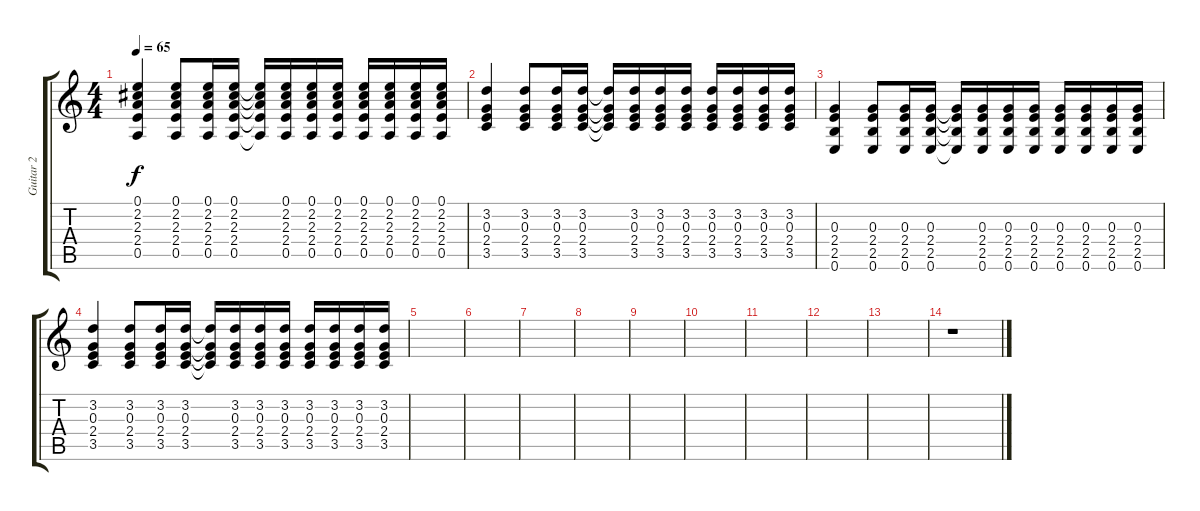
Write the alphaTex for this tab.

\track ("Guitar 2" "Guitar 2") {instrument electricguitarclean}
\staff {score tabs}
\tuning (E4 B3 G3 D3 A2 E2) {hide}
\ts (4 4)
\tempo 65
\clef g2
\ks c
(0.1 2.2 2.3 2.4 0.5).4{dy f} (0.1 2.2 2.3 2.4 0.5).8 (0.1 2.2 2.3 2.4 0.5).16 (0.1 2.2 2.3 2.4 0.5).16 (0.1{t} 2.2{t} 2.3{t} 2.4{t} 0.5{t}).16 (0.1 2.2 2.3 2.4 0.5).16 (0.1 2.2 2.3 2.4 0.5).16 (0.1 2.2 2.3 2.4 0.5).16 (0.1 2.2 2.3 2.4 0.5).16 (0.1 2.2 2.3 2.4 0.5).16 (0.1 2.2 2.3 2.4 0.5).16 (0.1 2.2 2.3 2.4 0.5).16 |
(3.2 0.3 2.4 3.5).4 (3.2 0.3 2.4 3.5).8 (3.2 0.3 2.4 3.5).16 (3.2 0.3 2.4 3.5).16 (3.2{t} 0.3{t} 2.4{t} 3.5{t}).16 (3.2 0.3 2.4 3.5).16 (3.2 0.3 2.4 3.5).16 (3.2 0.3 2.4 3.5).16 (3.2 0.3 2.4 3.5).16 (3.2 0.3 2.4 3.5).16 (3.2 0.3 2.4 3.5).16 (3.2 0.3 2.4 3.5).16 |
(0.3 2.4 2.5 0.6).4 (0.3 2.4 2.5 0.6).8 (0.3 2.4 2.5 0.6).16 (0.3 2.4 2.5 0.6).16 (0.3{t} 2.4{t} 2.5{t} 0.6{t}).16 (0.3 2.4 2.5 0.6).16 (0.3 2.4 2.5 0.6).16 (0.3 2.4 2.5 0.6).16 (0.3 2.4 2.5 0.6).16 (0.3 2.4 2.5 0.6).16 (0.3 2.4 2.5 0.6).16 (0.3 2.4 2.5 0.6).16 |
(3.2 0.3 2.4 3.5).4 (3.2 0.3 2.4 3.5).8 (3.2 0.3 2.4 3.5).16 (3.2 0.3 2.4 3.5).16 (3.2{t} 0.3{t} 2.4{t} 3.5{t}).16 (3.2 0.3 2.4 3.5).16 (3.2 0.3 2.4 3.5).16 (3.2 0.3 2.4 3.5).16 (3.2 0.3 2.4 3.5).16 (3.2 0.3 2.4 3.5).16 (3.2 0.3 2.4 3.5).16 (3.2 0.3 2.4 3.5).16 |
|
|
|
|
|
|
|
|
|
r.1
